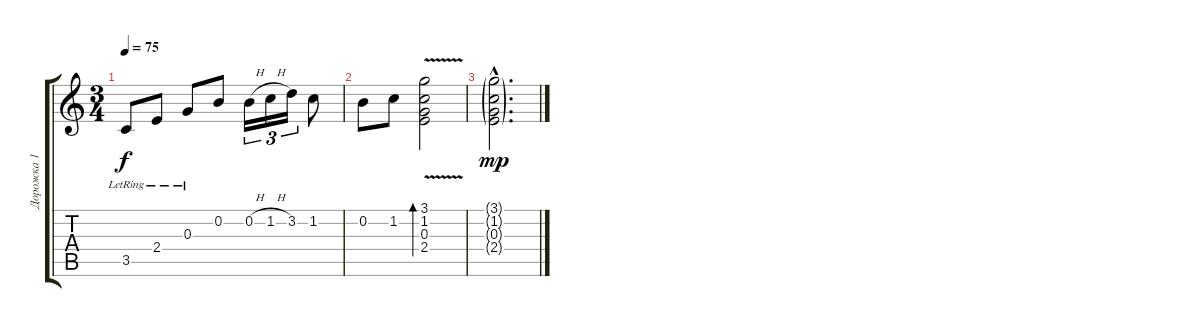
\track ("Дорожка 1" "Дорожка 1") {instrument acousticguitarnylon}
\staff {score tabs}
\tuning (E4 B3 G3 D3 A2 E2) {hide}
\ts (3 4)
\tempo 75
\clef g2
\ks c
3.5{lr}.8{dy f} 2.4{lr}.8 0.3{lr}.8 0.2.8 0.2{h}.16{tu (3 2)} 1.2{h}.16{tu (3 2)} 3.2.16{tu (3 2)} 1.2.8 |
0.2.8 1.2.8 (3.1{v} 1.2{v} 0.3{v} 2.4{v}).2{bd 240} |
(3.1{g hac} 1.2{g hac} 0.3{g hac} 2.4{g hac}).2{d dy mp}
